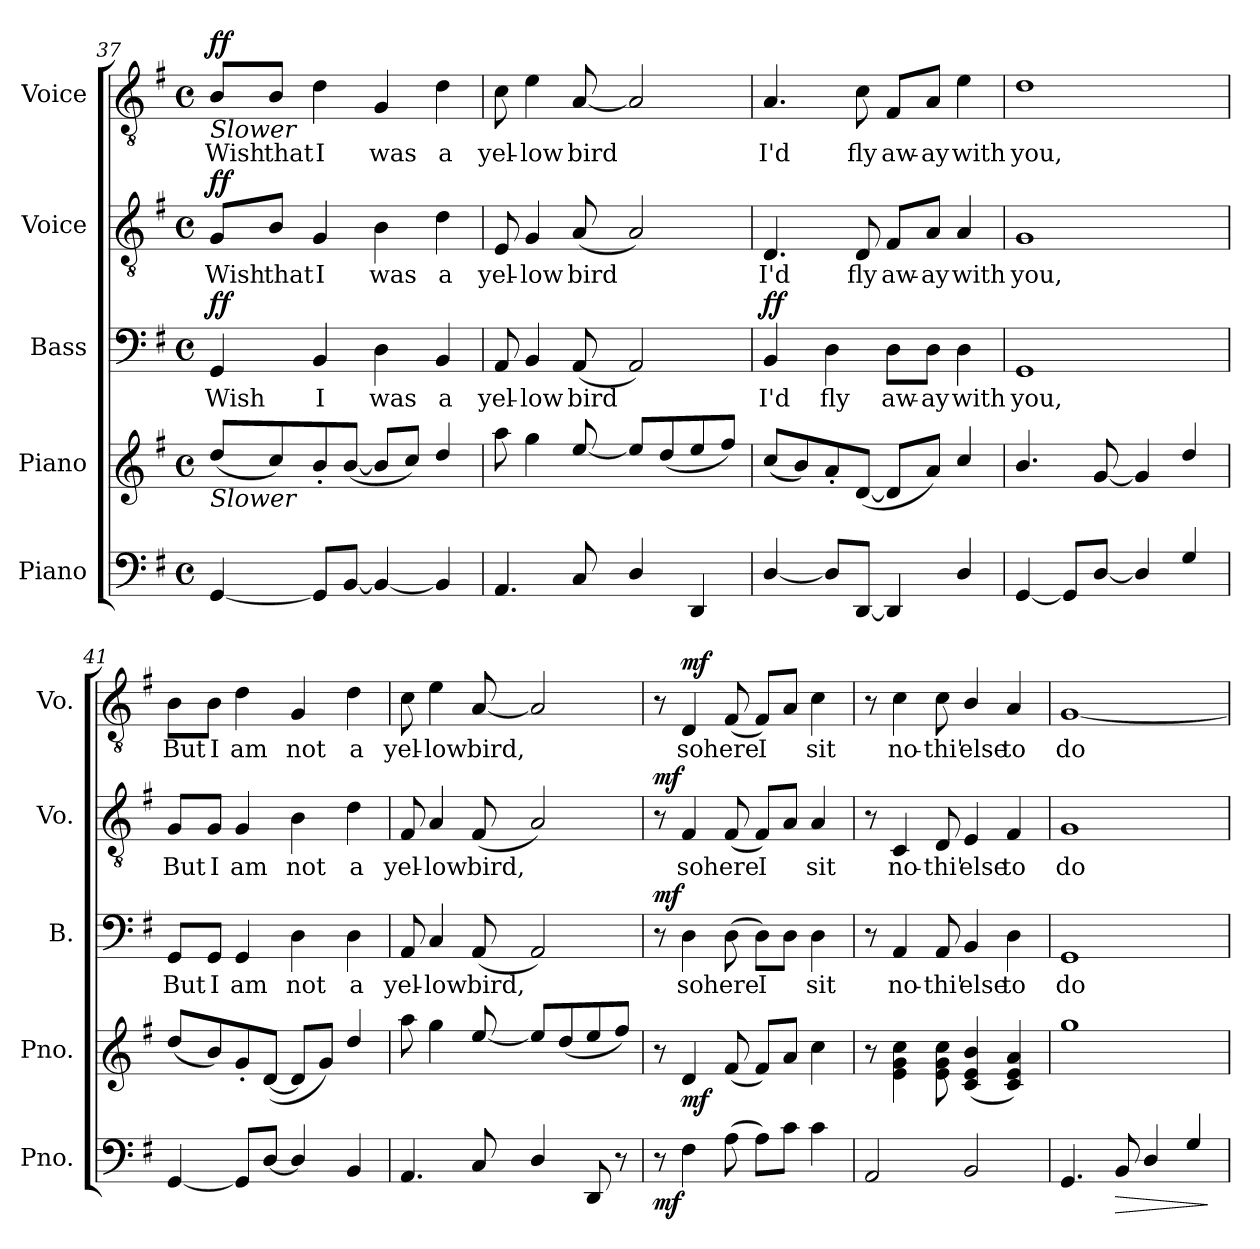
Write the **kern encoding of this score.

**kern	**dynam	**kern	**dynam	**kern	**text	**dynam	**kern	**text	**dynam	**kern	**text	**dynam
*part5	*part5	*part4	*part4	*part3	*part3	*part3	*part2	*part2	*part2	*part1	*part1	*part1
*staff5	*staff5	*staff4	*staff4	*staff3	*staff3	*staff3	*staff2	*staff2	*staff2	*staff1	*staff1	*staff1
*I"Piano	*	*I"Piano	*	*I"Bass	*	*	*I"Voice	*	*	*I"Voice	*	*
*I'Pno.	*	*I'Pno.	*	*I'B.	*	*	*I'Vo.	*	*	*I'Vo.	*	*
*clefF4	*	*clefG2	*	*clefF4	*	*	*clefGv2	*	*	*clefGv2	*	*
*k[f#]	*	*k[f#]	*	*k[f#]	*	*	*k[f#]	*	*	*k[f#]	*	*
*M4/4	*	*M4/4	*	*M4/4	*	*	*M4/4	*	*	*M4/4	*	*
*met(c)	*	*met(c)	*	*met(c)	*	*	*met(c)	*	*	*met(c)	*	*
*MM100	*	*MM100	*	*MM100	*	*	*MM100	*	*	*MM100	*	*
=37	=37	=37	=37	=37	=37	=37	=37	=37	=37	=37	=37	=37
!	!	!	!	!	!	!	!	!	!	!LO:TX:b:i:t=Slower	!	!
!	!	!LO:TX:b:i:t=Slower	!	!	!	!	!	!	!	!	!	!
!	!	!	!	!	!LO:LY:b	!LO:DY:b	!	!LO:LY:b	!LO:DY:b	!	!LO:LY:b	!LO:DY:b
[<4GG/	.	(8dd/L	.	4GG/	Wish	ff	8G/L	Wish	ff	8B/L	Wish	ff
!	!	!	!	!	!	!	!	!LO:LY:b	!	!	!LO:LY:b	!
.	.	8cc/)	.	.	.	.	8B/J	that	.	8B/J	that	.
!	!	!	!	!	!LO:LY:b	!	!	!LO:LY:b	!	!	!LO:LY:b	!
8GG/L]	.	8b'/	.	4BB/	I	.	4G/	I	.	4d\	I	.
[<8BB/J	.	([<8b/J	.	.	.	.	.	.	.	.	.	.
!	!	!	!	!	!LO:LY:b	!	!	!LO:LY:b	!	!	!LO:LY:b	!
4BB/_	.	8b/L]	.	4D\	was	.	4B\	was	.	4G/	was	.
.	.	8cc/J)	.	.	.	.	.	.	.	.	.	.
!	!	!	!	!	!LO:LY:b	!	!	!LO:LY:b	!	!	!LO:LY:b	!
4BB/]	.	4dd/	.	4BB/	a	.	4d\	a	.	4d\	a	.
=38	=38	=38	=38	=38	=38	=38	=38	=38	=38	=38	=38	=38
!	!	!	!	!	!LO:LY:b	!	!	!LO:LY:b	!	!	!LO:LY:b	!
4.AA/	.	8aa\	.	8AA/	yel-	.	8E/	yel-	.	8c\	yel-	.
!	!	!	!	!	!LO:LY:b	!	!	!LO:LY:b	!	!	!LO:LY:b	!
.	.	4gg\	.	4BB/	-low	.	4G/	-low	.	4e\	-low	.
!	!	!	!	!	!LO:LY:b	!	!	!LO:LY:b	!	!	!LO:LY:b	!
8C/	.	[<8ee/	.	(8AA/	bird	.	(8A/	bird	.	[<8A/	bird	.
4D/	.	8ee/L]	.	2AA/)	.	.	2A/)	.	.	2A/]	.	.
.	.	(8dd/	.	.	.	.	.	.	.	.	.	.
4DD/	.	8ee/	.	.	.	.	.	.	.	.	.	.
.	.	8ff#/J)	.	.	.	.	.	.	.	.	.	.
=39	=39	=39	=39	=39	=39	=39	=39	=39	=39	=39	=39	=39
!	!	!	!	!	!LO:LY:b	!LO:DY:b	!	!LO:LY:b	!	!	!LO:LY:b	!
[<4D/	.	(8cc/L	.	4BB/	I'd	ff	4.D/	I'd	.	4.A/	I'd	.
.	.	8b/)	.	.	.	.	.	.	.	.	.	.
!	!	!	!	!	!LO:LY:b	!	!	!	!	!	!	!
8D/L]	.	8a'/	.	4D\	fly	.	.	.	.	.	.	.
!	!	!	!	!	!	!	!	!LO:LY:b	!	!	!LO:LY:b	!
[<8DD/J	.	([<8d/J	.	.	.	.	8D/	fly	.	8c\	fly	.
!	!	!	!	!	!LO:LY:b	!	!	!LO:LY:b	!	!	!LO:LY:b	!
4DD/]	.	8d/L]	.	8D\L	aw-	.	8F#/L	aw-	.	8F#/L	aw-	.
!	!	!	!	!	!LO:LY:b	!	!	!LO:LY:b	!	!	!LO:LY:b	!
.	.	8a/J)	.	8D\J	-ay	.	8A/J	-ay	.	8A/J	-ay	.
!	!	!	!	!	!LO:LY:b	!	!	!LO:LY:b	!	!	!LO:LY:b	!
4D/	.	4cc/	.	4D\	with	.	4A/	with	.	4e\	with	.
!!LO:PB:g=z
=40	=40	=40	=40	=40	=40	=40	=40	=40	=40	=40	=40	=40
!	!	!	!	!	!LO:LY:b	!	!	!LO:LY:b	!	!	!LO:LY:b	!
[<4GG/	.	4.b/	.	1GG	you,	.	1G	you,	.	1d	you,	.
8GG/L]	.	.	.	.	.	.	.	.	.	.	.	.
[<8D/J	.	[<8g/	.	.	.	.	.	.	.	.	.	.
4D/]	.	4g/]	.	.	.	.	.	.	.	.	.	.
4G/	.	4dd/	.	.	.	.	.	.	.	.	.	.
=41	=41	=41	=41	=41	=41	=41	=41	=41	=41	=41	=41	=41
!	!	!	!	!	!LO:LY:b	!	!	!LO:LY:b	!	!	!LO:LY:b	!
[<4GG/	.	(8dd/L	.	8GG/L	But	.	8G/L	But	.	8B\L	But	.
!	!	!	!	!	!LO:LY:b	!	!	!LO:LY:b	!	!	!LO:LY:b	!
.	.	8b/)	.	8GG/J	I	.	8G/J	I	.	8B\J	I	.
!	!	!	!	!	!LO:LY:b	!	!	!LO:LY:b	!	!	!LO:LY:b	!
8GG/L]	.	8g'/	.	4GG/	am	.	4G/	am	.	4d\	am	.
[<8D/J	.	([<8d/J	.	.	.	.	.	.	.	.	.	.
!	!	!	!	!	!LO:LY:b	!	!	!LO:LY:b	!	!	!LO:LY:b	!
4D/]	.	8d/L]	.	4D\	not	.	4B\	not	.	4G/	not	.
.	.	8g/J)	.	.	.	.	.	.	.	.	.	.
!	!	!	!	!	!LO:LY:b	!	!	!LO:LY:b	!	!	!LO:LY:b	!
4BB/	.	4dd/	.	4D\	a	.	4d\	a	.	4d\	a	.
=42	=42	=42	=42	=42	=42	=42	=42	=42	=42	=42	=42	=42
!	!	!	!	!	!LO:LY:b	!	!	!LO:LY:b	!	!	!LO:LY:b	!
4.AA/	.	8aa\	.	8AA/	yel-	.	8F#/	yel-	.	8c\	yel-	.
!	!	!	!	!	!LO:LY:b	!	!	!LO:LY:b	!	!	!LO:LY:b	!
.	.	4gg\	.	4C/	-low	.	4A/	-low	.	4e\	-low	.
!	!	!	!	!	!LO:LY:b	!	!	!LO:LY:b	!	!	!LO:LY:b	!
8C/	.	[<8ee/	.	(8AA/	bird,	.	(8F#/	bird,	.	[<8A/	bird,	.
4D/	.	8ee/L]	.	2AA/)	.	.	2A/)	.	.	2A/]	.	.
.	.	(8dd/	.	.	.	.	.	.	.	.	.	.
8DD/	.	8ee/	.	.	.	.	.	.	.	.	.	.
8r	.	8ff#/J)	.	.	.	.	.	.	.	.	.	.
=43	=43	=43	=43	=43	=43	=43	=43	=43	=43	=43	=43	=43
!	!LO:DY:b	!	!	!	!	!LO:DY:b	!	!	!LO:DY:b	!	!	!
8r	mf	8r	.	8r	.	mf	8r	.	mf	8r	.	.
!	!	!	!LO:DY:b	!	!LO:LY:b	!	!	!LO:LY:b	!	!	!LO:LY:b	!LO:DY:b
4F#\	.	4d/	mf	4D\	so	.	4F#/	so	.	4D/	so	mf
!	!	!	!	!	!LO:LY:b	!	!	!LO:LY:b	!	!	!LO:LY:b	!
(8A\	.	(8f#/	.	(8D\	here	.	(8F#/	here	.	(8F#/	here	.
!	!	!	!	!	!LO:LY:b	!	!	!LO:LY:b	!	!	!LO:LY:b	!
8A\L)	.	8f#/L)	.	8D\L)	I	.	8F#/L)	I	.	8F#/L)	I	.
8c\J	.	8a/J	.	8D\J	.	.	8A/J	.	.	8A/J	.	.
!	!	!	!	!	!LO:LY:b	!	!	!LO:LY:b	!	!	!LO:LY:b	!
4c\	.	4cc\	.	4D\	sit	.	4A/	sit	.	4c\	sit	.
=44	=44	=44	=44	=44	=44	=44	=44	=44	=44	=44	=44	=44
2AA/	.	8r	.	8r	.	.	8r	.	.	8r	.	.
!	!	!	!	!	!LO:LY:b	!	!	!LO:LY:b	!	!	!LO:LY:b	!
.	.	4e\ 4g\ 4cc\	.	4AA/	no-	.	4C/	no-	.	4c\	no-	.
!	!	!	!	!	!LO:LY:b	!	!	!LO:LY:b	!	!	!LO:LY:b	!
.	.	8e\ 8g\ 8cc\	.	8AA/	-thi'	.	8D/	-thi'	.	8c\	-thi'	.
!	!	!	!	!	!LO:LY:b	!	!	!LO:LY:b	!	!	!LO:LY:b	!
2BB/	.	(4c/ 4e/ 4b/	.	4BB/	else	.	4E/	else	.	4B/	else	.
!	!	!	!	!	!LO:LY:b	!	!	!LO:LY:b	!	!	!LO:LY:b	!
.	.	4c/ 4e/ 4a/)	.	4D\	to	.	4F#/	to	.	4A/	to	.
=45	=45	=45	=45	=45	=45	=45	=45	=45	=45	=45	=45	=45
!	!	!	!	!	!LO:LY:b	!	!	!LO:LY:b	!	!	!LO:LY:b	!
4.GG/	.	1gg	.	1GG	do	.	1G	do	.	[<1G	do	.
!	!LO:HP:b	!	!	!	!	!	!	!	!	!	!	!
8BB/	>	.	.	.	.	.	.	.	.	.	.	.
4D/	.	.	.	.	.	.	.	.	.	.	.	.
4G/	.	.	.	.	.	.	.	.	.	.	.	.
.	]	.	.	.	.	.	.	.	.	.	.	.
=	=	=	=	=	=	=	=	=	=	=	=	=
*-	*-	*-	*-	*-	*-	*-	*-	*-	*-	*-	*-	*-
